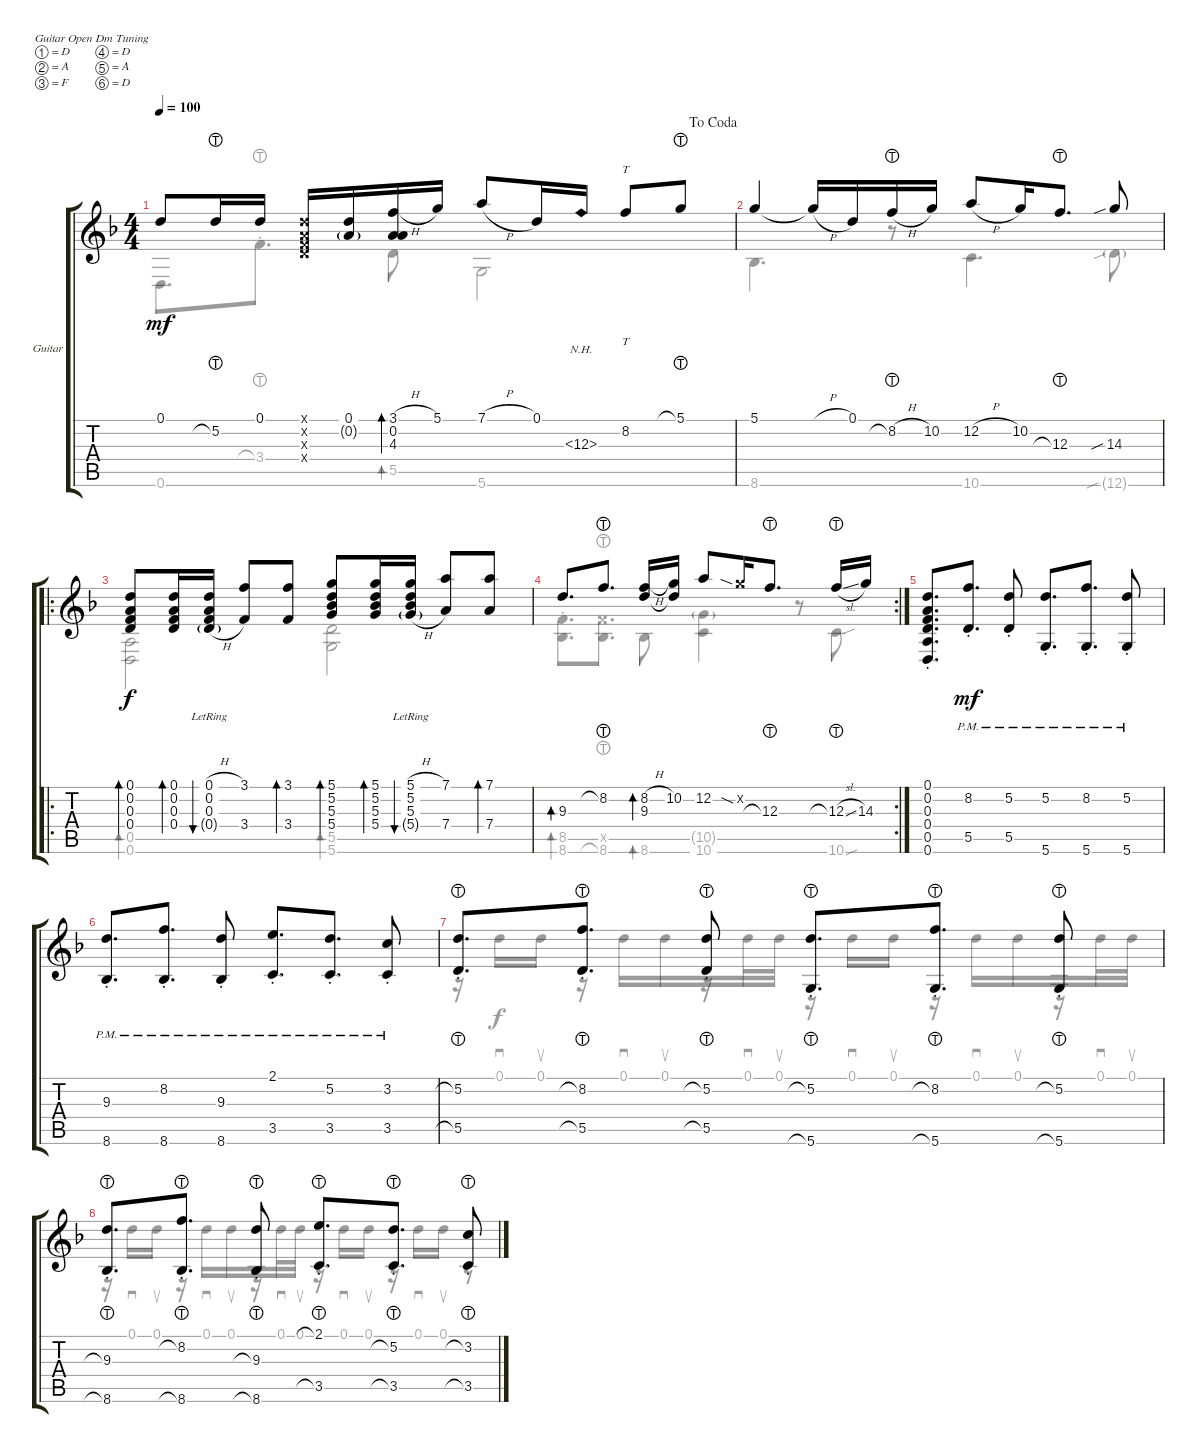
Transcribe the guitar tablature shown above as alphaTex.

\defaultSystemsLayout 4
\firstSystemTrackNameOrientation horizontal
\otherSystemsTrackNameOrientation horizontal
\track ("Acoustic Guitar" "Guitar") {instrument acousticguitarsteel}
\staff {score tabs}
\tuning (D4 A3 F3 D3 A2 D2)
\voice
\ts (4 4)
\scale
0.569746
\jump dacoda
\tempo 100
\accidentals auto
\clef g2
\ottava regular
\simile none
\ks dminor
0.1.8{dy mf} 5.2{lht}.16 0.1.16 (0.1{x} 0.2{x} 0.3{x} 0.4{x}).16 (0.1 0.2{g}).16 (3.1{h} 4.3 0.2).16{bd 30} 5.1.16 7.1{h}.8 0.1.16 12.3{nh}.16 8.2.8{tt} 5.1{lht}.8 |
\scale
0.43018 5.1.4 5.1{h t}.16 0.1.16 8.2{h lht}.16 10.2.16 12.2{h}.8 10.2.16 12.3{lht}.8{d} 14.3{sib}.8 |
\ro
\scale
0.455214 (0.3 0.2 0.1 0.4).8{bd 30 dy f} (0.4 0.3 0.2 0.1).16{bd 30} (0.1{h} 0.2{lr} 0.3{lr} 0.4{h g}).16{bu 30} (3.4 3.1).8 (3.1 3.4).8{bd 30} (5.3 5.2 5.1 5.4).8{bd 30} (5.4 5.3 5.2 5.1).16{bd 30} (5.1{h} 5.2{lr} 5.3{lr} 5.4{h g}).16{bu 30} (7.4 7.1).8 (7.1 7.4).8{bd 30} |
\rc 2
\scale
0.544827 9.3.8{d bd 30} 8.2{lht}.8{d} (8.2{h} 9.3).16{bd 30} (10.2 9.3{t}).16 12.2.8 10.2{sia x}.16 12.3{lht}.8{d} 12.3{sl lht}.16 14.3.16 |
(0.2{st} 0.5{st} 0.6{st} 0.4{st} 0.3{st} 0.1{st}).8{d} (8.2{pm st} 5.5{pm st}).8{d dy mf} (5.2{pm st} 5.5{pm st}).8 (5.2{pm st} 5.6{pm st}).8{d} (8.2{pm st} 5.6{pm st}).8{d} (5.2{pm st} 5.6{pm st}).8 |
(9.3{pm st} 8.6{pm st}).8{d} (8.2{pm st} 8.6{pm st}).8{d} (9.3{pm st} 8.6{pm st}).8 (2.1{pm st} 3.5{pm st}).8{d} (5.2{pm st} 3.5{pm st}).8{d} (3.2{pm st} 3.5{pm st}).8 |
(5.2{lht st} 5.5{lht st}).8{d} (8.2{lht st} 5.5{lht st}).8{d} (5.2{lht st} 5.5{lht st}).8 (5.2{lht st} 5.6{lht st}).8{d} (8.2{lht st} 5.6{lht st}).8{d} (5.2{lht st} 5.6{lht st}).8 |
(9.3{lht st} 8.6{lht st}).8{d} (8.2{lht st} 8.6{lht st}).8{d} (9.3{lht st} 8.6{lht st}).8 (2.1{lht st} 3.5{lht st}).8{d} (5.2{lht st} 3.5{lht st}).8{d} (3.2{lht st} 3.5{lht st}).8
\voice
\clef g2
\ottava regular
\simile none
\ks dminor
0.6.8{d dy mf} 3.4{lht st}.8{d} 5.5.8{bd 0} 5.6.2 |
8.6.4{d} r.8 10.6.4{d} 12.6{sib g}.8 |
(0.6 0.5).2{bd 30 dy f} (5.6 5.5).2{bd 30} |
(8.6{st} 8.5{st}).8{d bd 30} (8.6{lht} 8.5{x}).8{d} 8.6.8{bd 30} (10.6 10.5{g}).4 r.8 10.6{sou}.8 |
|
|
|
\voice
\clef g2
\ottava regular
\simile none
\ks dminor
|
|
|
|
|
|
r.16 0.1.16{sd} 0.1.16{su} r.16 0.1.16{sd} 0.1.16{su} r.16 0.1.32{sd} 0.1.32{su} r.16 0.1.16{sd} 0.1.16{su} r.16 0.1.16{sd} 0.1.16{su} r.16 0.1.32{sd} 0.1.32{su} |
r.16 0.1.16{sd} 0.1.16{su} r.16 0.1.16{sd} 0.1.16{su} r.16 0.1.32{sd} 0.1.32{su} r.16 0.1.16{sd} 0.1.16{su} r.16 0.1.16{sd} 0.1.16{su} r.8
